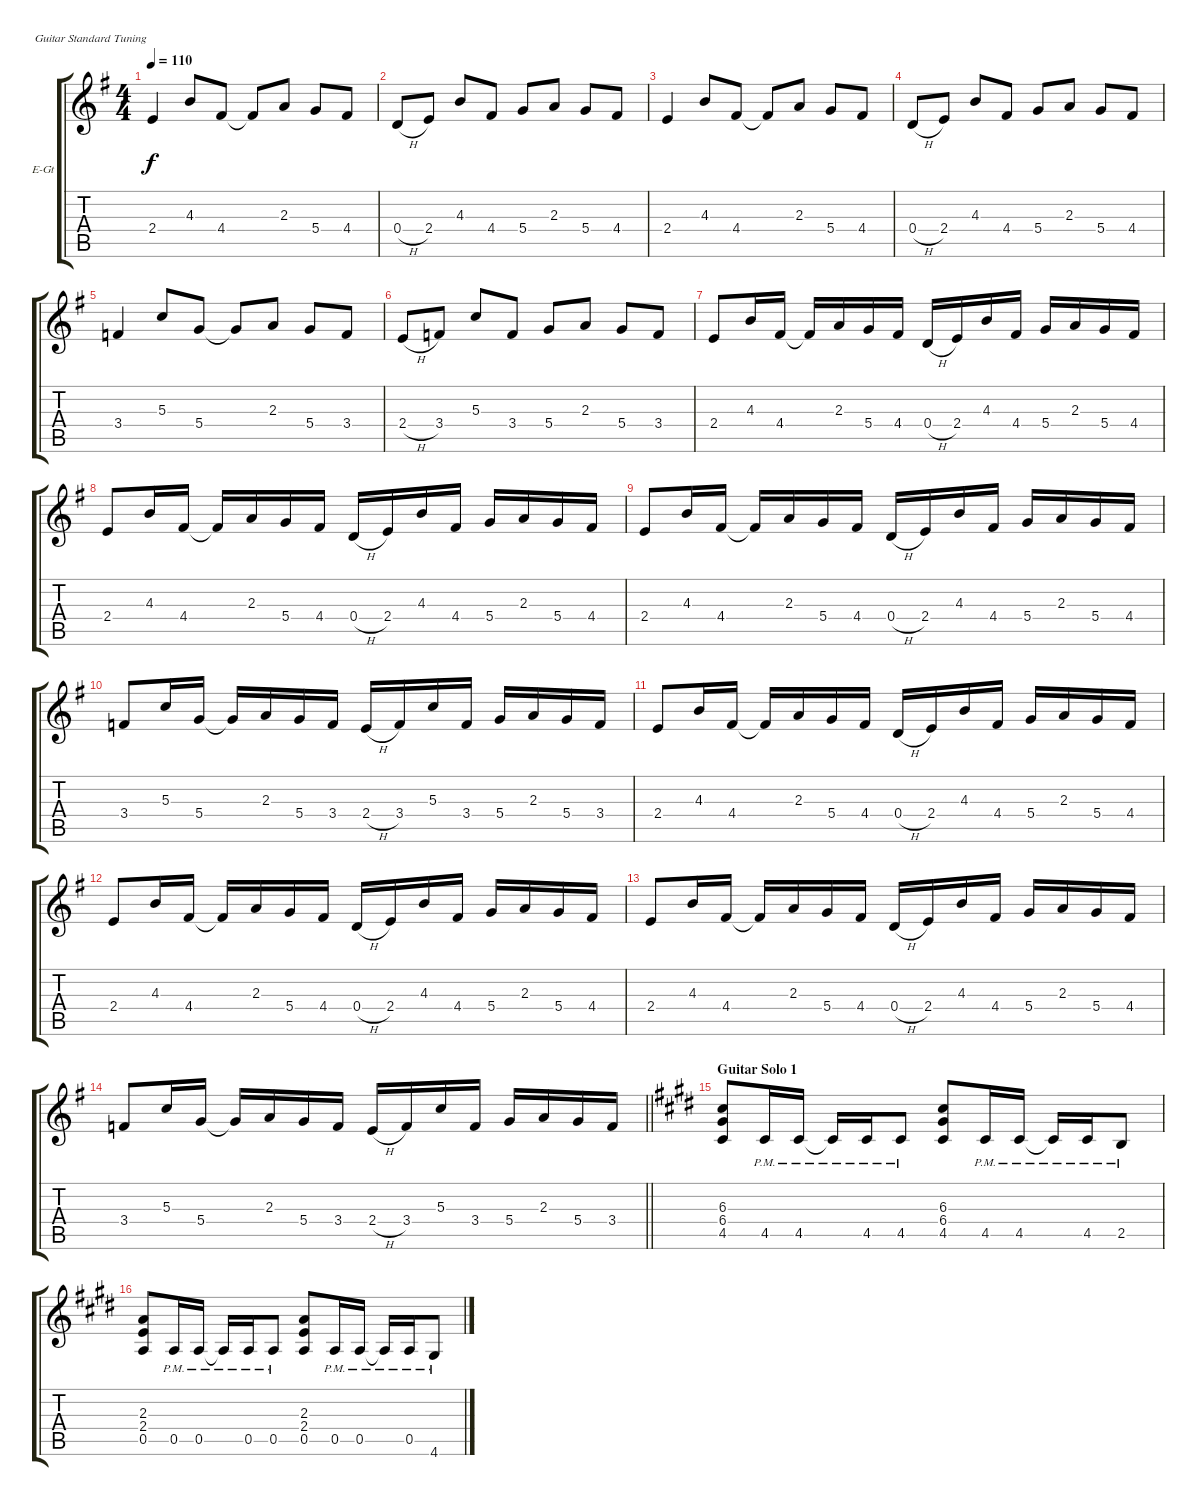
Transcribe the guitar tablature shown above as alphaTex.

\bracketExtendMode groupsimilarinstruments
\firstSystemTrackNameOrientation horizontal
\otherSystemsTrackNameOrientation horizontal
\track ("Гитара 1" "E-Gt") {instrument distortionguitar}
\staff {score tabs}
\tuning (E4 B3 G3 D3 A2 E2)
\ts (4 4)
\tempo 110
\clef g2
\ks eminor
2.4.4{dy f} 4.3.8 4.4.8 4.4{t}.8 2.3.8 5.4.8 4.4.8 |
0.4{h}.8 2.4.8 4.3.8 4.4.8 5.4.8 2.3.8 5.4.8 4.4.8 |
2.4.4 4.3.8 4.4.8 4.4{t}.8 2.3.8 5.4.8 4.4.8 |
0.4{h}.8 2.4.8 4.3.8 4.4.8 5.4.8 2.3.8 5.4.8 4.4.8 |
3.4.4 5.3.8 5.4.8 5.4{t}.8 2.3.8 5.4.8 3.4.8 |
2.4{h}.8 3.4.8 5.3.8 3.4.8 5.4.8 2.3.8 5.4.8 3.4.8 |
2.4.8 4.3.16 4.4.16 4.4{t}.16 2.3.16 5.4.16 4.4.16 0.4{h}.16 2.4.16 4.3.16 4.4.16 5.4.16 2.3.16 5.4.16 4.4.16 |
2.4.8 4.3.16 4.4.16 4.4{t}.16 2.3.16 5.4.16 4.4.16 0.4{h}.16 2.4.16 4.3.16 4.4.16 5.4.16 2.3.16 5.4.16 4.4.16 |
2.4.8 4.3.16 4.4.16 4.4{t}.16 2.3.16 5.4.16 4.4.16 0.4{h}.16 2.4.16 4.3.16 4.4.16 5.4.16 2.3.16 5.4.16 4.4.16 |
3.4.8 5.3.16 5.4.16 5.4{t}.16 2.3.16 5.4.16 3.4.16 2.4{h}.16 3.4.16 5.3.16 3.4.16 5.4.16 2.3.16 5.4.16 3.4.16 |
2.4.8 4.3.16 4.4.16 4.4{t}.16 2.3.16 5.4.16 4.4.16 0.4{h}.16 2.4.16 4.3.16 4.4.16 5.4.16 2.3.16 5.4.16 4.4.16 |
2.4.8 4.3.16 4.4.16 4.4{t}.16 2.3.16 5.4.16 4.4.16 0.4{h}.16 2.4.16 4.3.16 4.4.16 5.4.16 2.3.16 5.4.16 4.4.16 |
2.4.8 4.3.16 4.4.16 4.4{t}.16 2.3.16 5.4.16 4.4.16 0.4{h}.16 2.4.16 4.3.16 4.4.16 5.4.16 2.3.16 5.4.16 4.4.16 |
\barLineRight lightlight
3.4.8 5.3.16 5.4.16 5.4{t}.16 2.3.16 5.4.16 3.4.16 2.4{h}.16 3.4.16 5.3.16 3.4.16 5.4.16 2.3.16 5.4.16 3.4.16 |
\section ("" "Guitar Solo 1")
\ks c#minor
(4.5 6.4 6.3).8 4.5{pm}.16 4.5{pm}.16 4.5{pm t}.16 4.5{pm}.16 4.5{pm}.8 (4.5 6.4 6.3).8 4.5{pm}.16 4.5{pm}.16 4.5{pm t}.16 4.5{pm}.16 2.5{pm}.8 |
(0.5 2.4 2.3).8 0.5{pm}.16 0.5{pm}.16 0.5{pm t}.16 0.5{pm}.16 0.5{pm}.8 (0.5 2.4 2.3).8 0.5{pm}.16 0.5{pm}.16 0.5{pm t}.16 0.5{pm}.16 4.6{pm}.8
